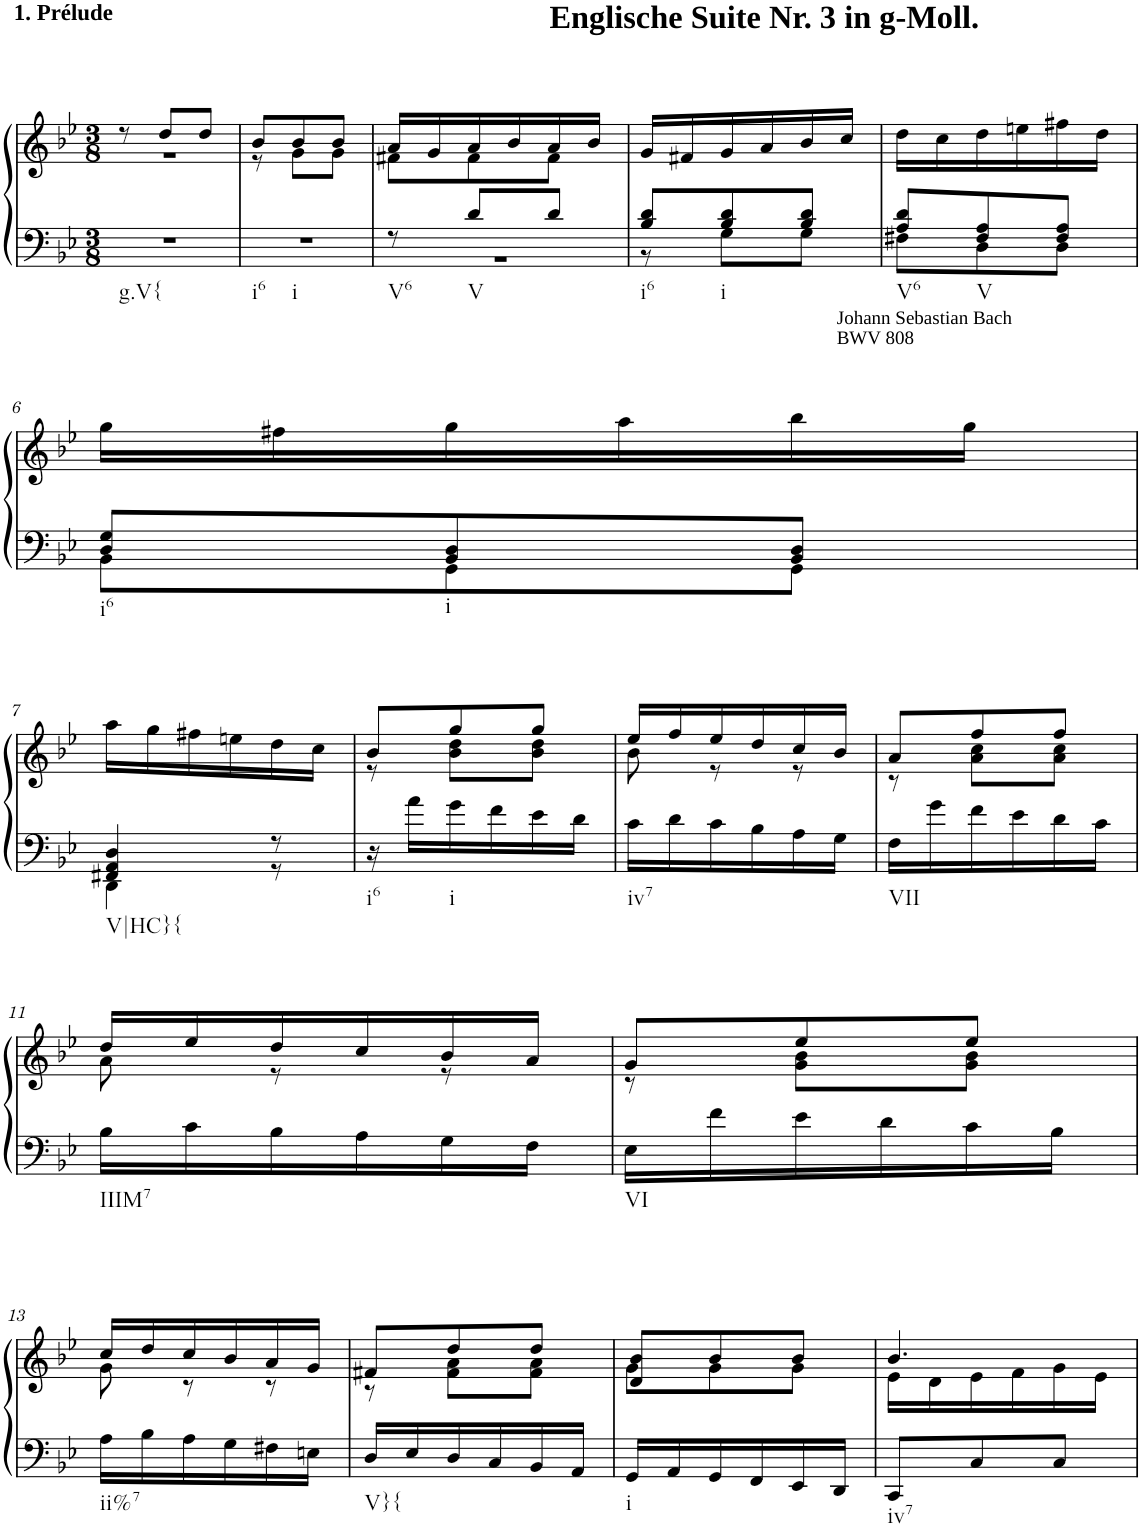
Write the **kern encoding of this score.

**kern	**kern
*part1	*part1
*staff2	*staff1
*I"unbenannt1	*
*clefF4	*clefG2
*k[b-e-]	*k[b-e-]
*M3/8	*M3/8
=1	=1
*	*^
!	!LO:TX:a:B:t=1. Prélude	!
!LO:TX:b:t=g.V{	!	!
4.r	8r	4.r
.	8dd/L	.
.	8dd/J	.
=2	=2	=2
!LO:TX:b:t=i6	!	!
!LO:TX:b:t=i	!	!
4.r	8b-/L	8r
.	8b-/	8g\L
.	8b-/J	8g\J
=3	=3	=3
*^	*	*
!LO:TX:b:t=V6	!	!	!
8r	4.r	16a/LL	8f#X\L
!	!	!LO:TX:a:B:t=Englische Suite Nr. 3 in g-Moll.	!
.	.	16g/	.
!LO:TX:b:t=V	!	!	!
8d/L	.	16a/	8f#\
.	.	16b-/	.
8d/J	.	16a/	8f#\J
.	.	16b-/JJ	.
*	*	*v	*v
=4	=4	=4
!LO:TX:b:t=i6	!	!
8B-/ 8d/L	8r	16g/LL
.	.	16f#X/
!LO:TX:b:t=i	!	!
8B-/ 8d/	8G\L	16g/
.	.	16a/
8B-/ 8d/J	8G\J	16b-/
.	.	16cc/JJ
=5	=5	=5
!LO:TX:b:t=V6	!	!
8A/ 8d/L	8F#X\L	16dd\LL
.	.	16cc\
!LO:TX:b:t=V	!	!
8F#/ 8A/	8D\	16dd\
.	.	16een\
8F#/ 8A/J	8D\J	16ff#X\
.	.	16dd\JJ
!!LO:LB:g=z
=6	=6	=6
!LO:TX:b:t=i6	!	!
8D/ 8G/L	8BB-\L	16gg\LL
.	.	16ff#X\
!LO:TX:b:t=i	!	!
8BB-/ 8D/	8GG\	16gg\
.	.	16aa\
8BB-/ 8D/J	8GG\J	16bb-\
!	!	!LO:TX:a:t=Johann Sebastian Bach
!	!	!LO:TX:a:t=BWV 808
.	.	16gg\JJ
!!LO:LB:g=z
=7	=7	=7
!LO:TX:b:t=V|HC}{	!	!
4FF#X/ 4AA/ 4D/	4DD\	16aa\LL
.	.	16gg\
.	.	16ff#X\
.	.	16een\
8r	8r	16dd\
.	.	16cc\JJ
*v	*v	*
=8	=8
*	*^
!LO:TX:b:t=i6	!	!
16r	8b-/L	8r
16a\LL	.	.
!LO:TX:b:t=i	!	!
16g\	8gg/	8b-\ 8dd\L
16f\	.	.
16e-\	8gg/J	8b-\ 8dd\J
16d\JJ	.	.
=9	=9	=9
!LO:TX:b:t=iv7	!	!
16c\LL	16ee-/LL	8b-\
16d\	16ff/	.
16c\	16ee-/	8r
16B-\	16dd/	.
16A\	16cc/	8r
16G\JJ	16b-/JJ	.
=10	=10	=10
!LO:TX:b:t=VII	!	!
16F\LL	8a/L	8r
16g\	.	.
16f\	8ff/	8a\ 8cc\L
16e-\	.	.
16d\	8ff/J	8a\ 8cc\J
16c\JJ	.	.
!!LO:LB:g=z	!!
=11	=11	=11
!LO:TX:b:t=IIIM7	!	!
16B-\LL	16dd/LL	8a\
16c\	16ee-/	.
16B-\	16dd/	8r
16A\	16cc/	.
16G\	16b-/	8r
16F\JJ	16a/JJ	.
=12	=12	=12
!LO:TX:b:t=VI	!	!
16E-\LL	8g/L	8r
16f\	.	.
16e-\	8ee-/	8g\ 8b-\L
16d\	.	.
16c\	8ee-/J	8g\ 8b-\J
16B-\JJ	.	.
!!LO:LB:g=z	!!
=13	=13	=13
!LO:TX:b:t=ii%7	!	!
16A\LL	16cc/LL	8g\
16B-\	16dd/	.
16A\	16cc/	8r
16G\	16b-/	.
16F#X\	16a/	8r
16En\JJ	16g/JJ	.
=14	=14	=14
!LO:TX:b:t=V}{	!	!
16D/LL	8f#X/L	8r
16E-/	.	.
16D/	8dd/	8f#\ 8a\L
16C/	.	.
16BB-/	8dd/J	8f#\ 8a\J
16AA/JJ	.	.
=15	=15	=15
!LO:TX:b:t=i	!	!
16GG/LL	8d/ 8b-/L	8g\L
16AA/	.	.
16GG/	8b-/	8g\
16FF/	.	.
16EE-/	8b-/J	8g\J
16DD/JJ	.	.
=16	=16	=16
!LO:TX:b:t=iv7	!	!
8CC/L	4.b-/	16e-\LL
.	.	16d\
8C/	.	16e-\
.	.	16f\
8C/J	.	16g\
.	.	16e-\JJ
*	*v	*v
=	=
*-	*-
